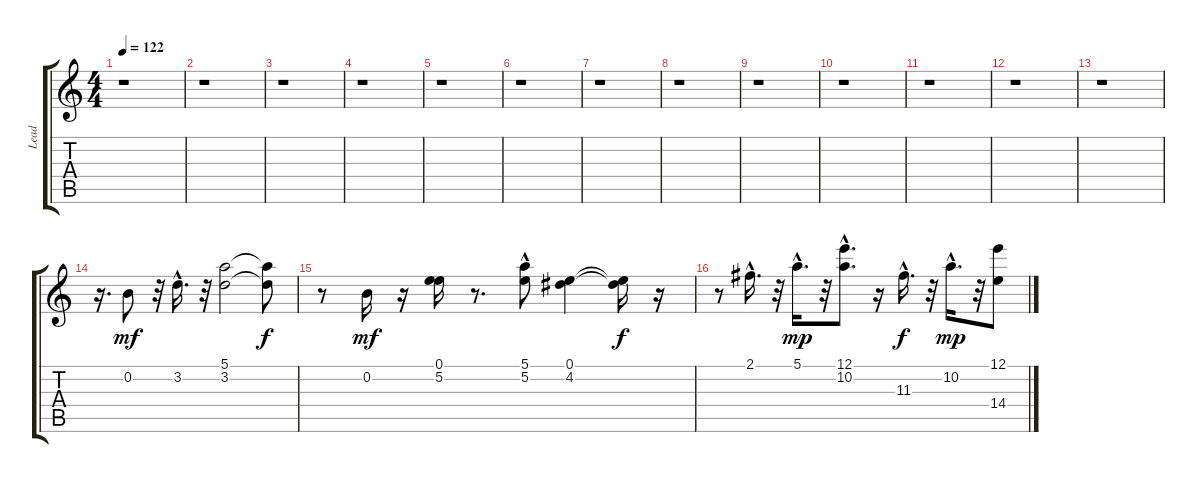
\track ("Lead" "Lead") {instrument distortionguitar}
\staff {score tabs}
\tuning (E4 B3 G3 D3 A2 E2) {hide}
\ts (4 4)
\tempo 122
\clef g2
\ks c
r.1{dy f} |
r.1 |
r.1 |
r.1 |
r.1 |
r.1 |
r.1 |
r.1 |
r.1 |
r.1 |
r.1 |
r.1 |
r.1 |
r.16{d} 0.2.8{dy mf} r.32 3.2{hac}.16{d} r.32 (5.1 3.2).2 (5.1{t} 3.2{t}).8{dy f} |
r.8 0.2.16{dy mf} r.16 (0.1 5.2).16 r.8{d} (5.1 5.2{hac}).8 (0.1 4.2).4 (0.1{t} 4.2{t}).16{dy f} r.16 |
r.8 2.1{hac}.16{d} r.32 5.1{hac}.16{d dy mp} r.32 (12.1{hac} 10.2{hac}).8{d} r.16 11.3{hac}.16{d dy f} r.32 10.2{hac}.16{d dy mp} r.32 (12.1 14.4).8
